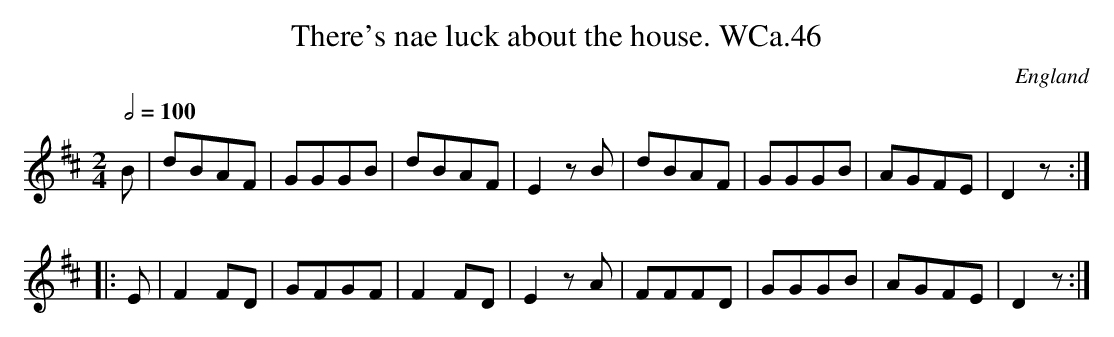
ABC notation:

X:1
T:There's nae luck about the house. WCa.46
M:2/4
L:1/8
Q:1/2=100
O:England
notC:"Wm Calvert"
K:D major
B|dBAF|GGGB|dBAF|E2zB|\
dBAF|GGGB|AGFE|D2z:|!
|:E|F2FD|GFGF|F2FD|E2zA|\
FFFD|GGGB|AGFE|D2z:|
